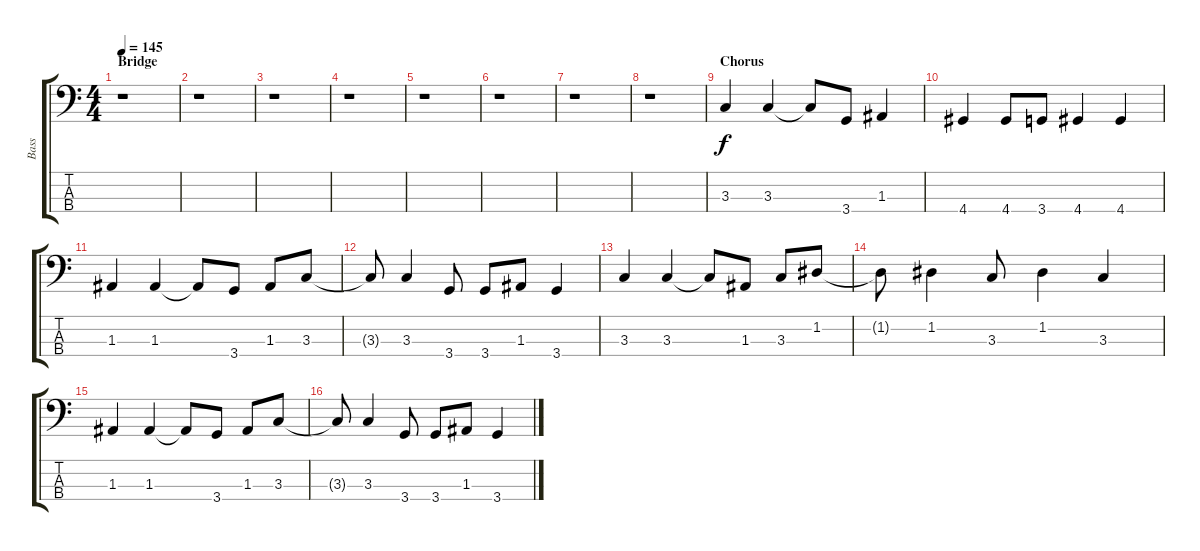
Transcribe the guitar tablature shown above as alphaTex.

\track ("Bass" "Bass") {instrument electricbasspick}
\staff {score tabs}
\tuning (G2 D2 A1 E1) {hide}
\ts (4 4)
\section ("" "Bridge")
\tempo 145
\clef f4
\ks c
r.1{dy f} |
r.1 |
r.1 |
r.1 |
r.1 |
r.1 |
r.1 |
r.1 |
\section ("" "Chorus")
3.3.4 3.3.4 3.3{t}.8 3.4.8 1.3.4 |
4.4.4 4.4.8 3.4.8 4.4.4 4.4.4 |
1.3.4 1.3.4 1.3{t}.8 3.4.8 1.3.8 3.3.8 |
3.3{t}.8 3.3.4 3.4.8 3.4.8 1.3.8 3.4.4 |
3.3.4 3.3.4 3.3{t}.8 1.3.8 3.3.8 1.2.8 |
1.2{t}.8 1.2.4 3.3.8 1.2.4 3.3.4 |
1.3.4 1.3.4 1.3{t}.8 3.4.8 1.3.8 3.3.8 |
3.3{t}.8 3.3.4 3.4.8 3.4.8 1.3.8 3.4.4
